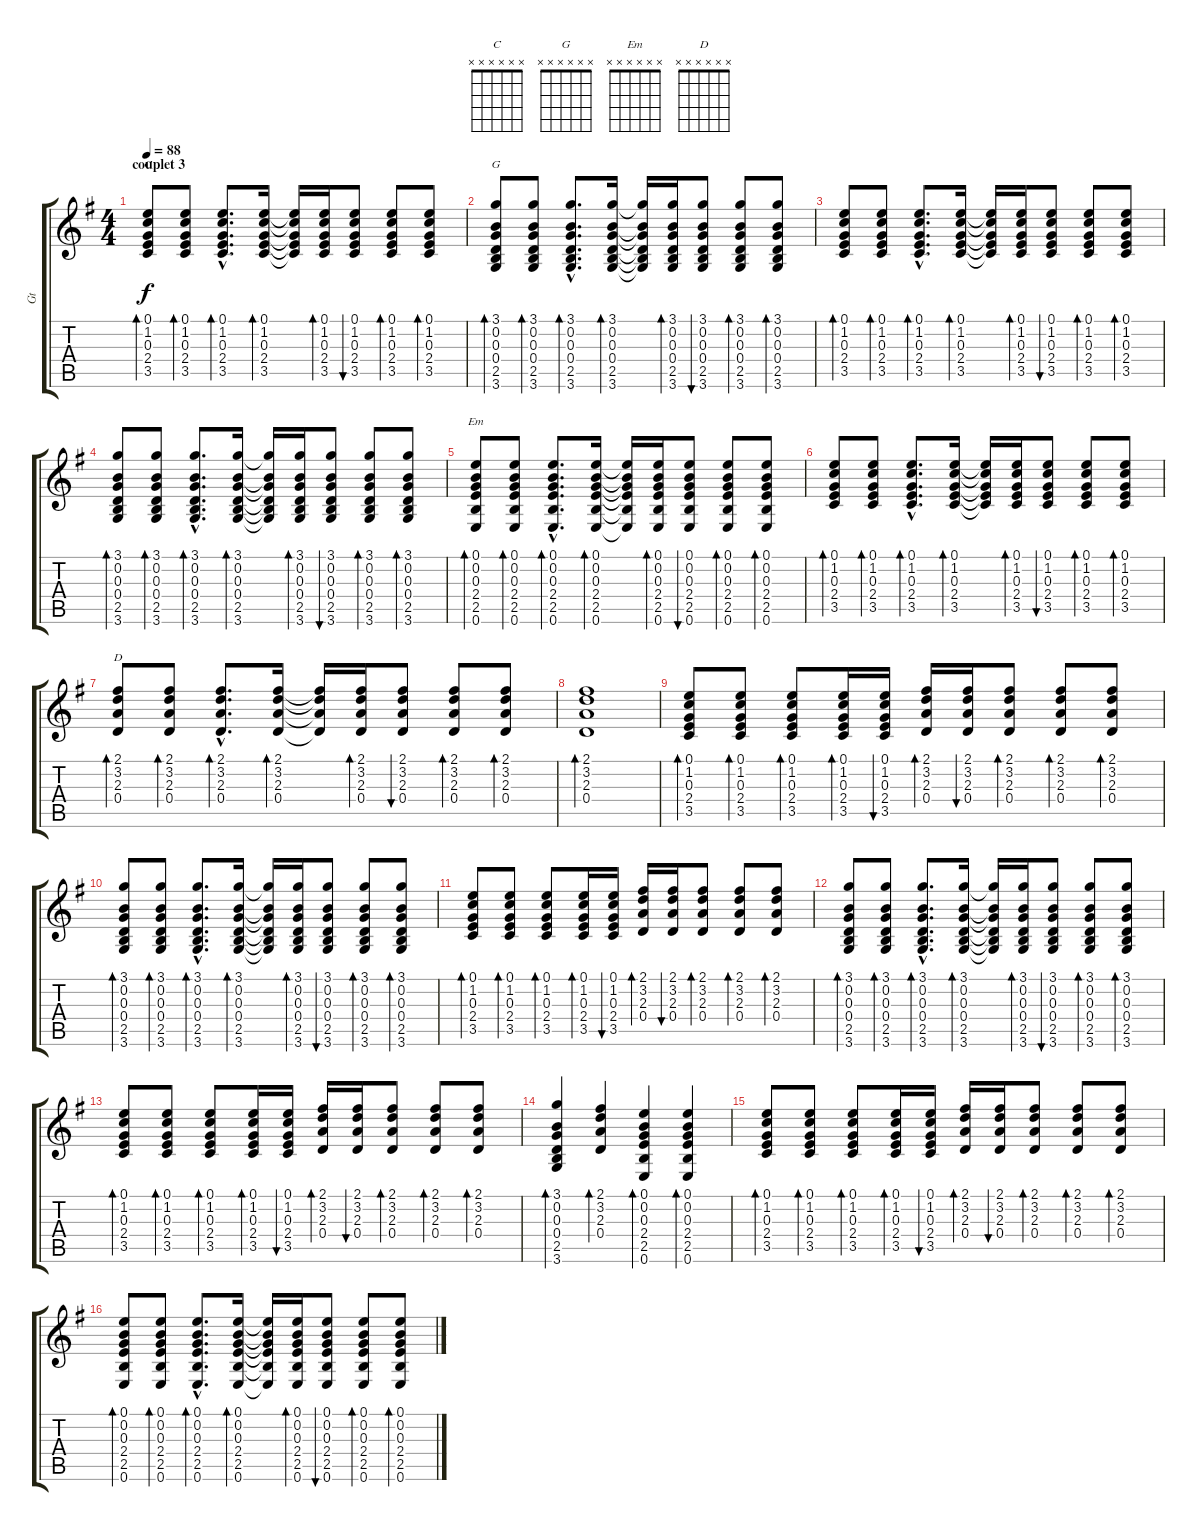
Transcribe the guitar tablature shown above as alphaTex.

\track ("Gt" "Gt") {instrument acousticguitarnylon}
\staff {score tabs}
\tuning (E4 B3 G3 D3 A2 E2) {hide}
\chord ("C" x x x x x x)
\chord ("G" x x x x x x)
\chord ("Em" x x x x x x)
\chord ("D" x x x x x x)
\ts (4 4)
\section ("" "couplet 3")
\tempo 88
\clef g2
\ks g
(0.1 1.2 0.3 2.4 3.5).8{bd 60 ch "C" dy f} (0.1 1.2 0.3 2.4 3.5).8{bd 60} (0.1{hac} 1.2{hac} 0.3{hac} 2.4{hac} 3.5{hac}).8{d bd 60} (0.1 1.2 0.3 2.4 3.5).16{bd 60} (0.1{t} 1.2{t} 0.3{t} 2.4{t} 3.5{t}).16 (0.1 1.2 0.3 2.4 3.5).16{bd 30} (0.1 1.2 0.3 2.4 3.5).8{bu 30} (0.1 1.2 0.3 2.4 3.5).8{bd 60} (0.1 1.2 0.3 2.4 3.5).8{bd 60} |
(3.1 0.2 0.3 0.4 2.5 3.6).8{bd 60 ch "G"} (3.1 0.2 0.3 0.4 2.5 3.6).8{bd 60} (3.1{hac} 0.2{hac} 0.3{hac} 0.4{hac} 2.5{hac} 3.6{hac}).8{d bd 60} (3.1 0.2 0.3 0.4 2.5 3.6).16{bd 60} (3.1{t} 0.2{t} 0.3{t} 0.4{t} 2.5{t} 3.6{t}).16 (3.1 0.2 0.3 0.4 2.5 3.6).16{bd 30} (3.1 0.2 0.3 0.4 2.5 3.6).8{bu 30} (3.1 0.2 0.3 0.4 2.5 3.6).8{bd 60} (3.1 0.2 0.3 0.4 2.5 3.6).8{bd 60} |
(0.1 1.2 0.3 2.4 3.5).8{bd 60} (0.1 1.2 0.3 2.4 3.5).8{bd 60} (0.1{hac} 1.2{hac} 0.3{hac} 2.4{hac} 3.5{hac}).8{d bd 60} (0.1 1.2 0.3 2.4 3.5).16{bd 60} (0.1{t} 1.2{t} 0.3{t} 2.4{t} 3.5{t}).16 (0.1 1.2 0.3 2.4 3.5).16{bd 30} (0.1 1.2 0.3 2.4 3.5).8{bu 30} (0.1 1.2 0.3 2.4 3.5).8{bd 60} (0.1 1.2 0.3 2.4 3.5).8{bd 60} |
(3.1 0.2 0.3 0.4 2.5 3.6).8{bd 60} (3.1 0.2 0.3 0.4 2.5 3.6).8{bd 60} (3.1{hac} 0.2{hac} 0.3{hac} 0.4{hac} 2.5{hac} 3.6{hac}).8{d bd 60} (3.1 0.2 0.3 0.4 2.5 3.6).16{bd 60} (3.1{t} 0.2{t} 0.3{t} 0.4{t} 2.5{t} 3.6{t}).16 (3.1 0.2 0.3 0.4 2.5 3.6).16{bd 30} (3.1 0.2 0.3 0.4 2.5 3.6).8{bu 30} (3.1 0.2 0.3 0.4 2.5 3.6).8{bd 60} (3.1 0.2 0.3 0.4 2.5 3.6).8{bd 60} |
(0.1 0.2 0.3 2.4 2.5 0.6).8{bd 60 ch "Em"} (0.1 0.2 0.3 2.4 2.5 0.6).8{bd 60} (0.1{hac} 0.2{hac} 0.3{hac} 2.4{hac} 2.5{hac} 0.6{hac}).8{d bd 60} (0.1 0.2 0.3 2.4 2.5 0.6).16{bd 60} (0.1{t} 0.2{t} 0.3{t} 2.4{t} 2.5{t} 0.6{t}).16 (0.1 0.2 0.3 2.4 2.5 0.6).16{bd 30} (0.1 0.2 0.3 2.4 2.5 0.6).8{bu 30} (0.1 0.2 0.3 2.4 2.5 0.6).8{bd 60} (0.1 0.2 0.3 2.4 2.5 0.6).8{bd 60} |
(0.1 1.2 0.3 2.4 3.5).8{bd 60} (0.1 1.2 0.3 2.4 3.5).8{bd 60} (0.1{hac} 1.2{hac} 0.3{hac} 2.4{hac} 3.5{hac}).8{d bd 60} (0.1 1.2 0.3 2.4 3.5).16{bd 60} (0.1{t} 1.2{t} 0.3{t} 2.4{t} 3.5{t}).16 (0.1 1.2 0.3 2.4 3.5).16{bd 30} (0.1 1.2 0.3 2.4 3.5).8{bu 30} (0.1 1.2 0.3 2.4 3.5).8{bd 60} (0.1 1.2 0.3 2.4 3.5).8{bd 60} |
(2.1 3.2 2.3 0.4).8{bd 60 ch "D"} (2.1 3.2 2.3 0.4).8{bd 60} (2.1{hac} 3.2{hac} 2.3{hac} 0.4{hac}).8{d bd 60} (2.1 3.2 2.3 0.4).16{bd 60} (2.1{t} 3.2{t} 2.3{t} 0.4{t}).16 (2.1 3.2 2.3 0.4).16{bd 30} (2.1 3.2 2.3 0.4).8{bu 30} (2.1 3.2 2.3 0.4).8{bd 60} (2.1 3.2 2.3 0.4).8{bd 60} |
(2.1 3.2 2.3 0.4).1{bd 60} |
(0.1 1.2 0.3 2.4 3.5).8{bd 60} (0.1 1.2 0.3 2.4 3.5).8{bd 60} (0.1 1.2 0.3 2.4 3.5).8{bd 60} (0.1 1.2 0.3 2.4 3.5).16{bd 60} (0.1 1.2 0.3 2.4 3.5).16{bu 60} (2.1 3.2 2.3 0.4).16{bd 30} (2.1 3.2 2.3 0.4).16{bu 30} (2.1 3.2 2.3 0.4).8{bd 60} (2.1 3.2 2.3 0.4).8{bd 60} (2.1 3.2 2.3 0.4).8{bd 60} |
(3.1 0.2 0.3 0.4 2.5 3.6).8{bd 60} (3.1 0.2 0.3 0.4 2.5 3.6).8{bd 60} (3.1{hac} 0.2{hac} 0.3{hac} 0.4{hac} 2.5{hac} 3.6{hac}).8{d bd 60} (3.1 0.2 0.3 0.4 2.5 3.6).16{bd 60} (3.1{t} 0.2{t} 0.3{t} 0.4{t} 2.5{t} 3.6{t}).16 (3.1 0.2 0.3 0.4 2.5 3.6).16{bd 30} (3.1 0.2 0.3 0.4 2.5 3.6).8{bu 30} (3.1 0.2 0.3 0.4 2.5 3.6).8{bd 60} (3.1 0.2 0.3 0.4 2.5 3.6).8{bd 60} |
(0.1 1.2 0.3 2.4 3.5).8{bd 60} (0.1 1.2 0.3 2.4 3.5).8{bd 60} (0.1 1.2 0.3 2.4 3.5).8{bd 60} (0.1 1.2 0.3 2.4 3.5).16{bd 60} (0.1 1.2 0.3 2.4 3.5).16{bu 60} (2.1 3.2 2.3 0.4).16{bd 30} (2.1 3.2 2.3 0.4).16{bu 30} (2.1 3.2 2.3 0.4).8{bd 60} (2.1 3.2 2.3 0.4).8{bd 60} (2.1 3.2 2.3 0.4).8{bd 60} |
(3.1 0.2 0.3 0.4 2.5 3.6).8{bd 60} (3.1 0.2 0.3 0.4 2.5 3.6).8{bd 60} (3.1{hac} 0.2{hac} 0.3{hac} 0.4{hac} 2.5{hac} 3.6{hac}).8{d bd 60} (3.1 0.2 0.3 0.4 2.5 3.6).16{bd 60} (3.1{t} 0.2{t} 0.3{t} 0.4{t} 2.5{t} 3.6{t}).16 (3.1 0.2 0.3 0.4 2.5 3.6).16{bd 30} (3.1 0.2 0.3 0.4 2.5 3.6).8{bu 30} (3.1 0.2 0.3 0.4 2.5 3.6).8{bd 60} (3.1 0.2 0.3 0.4 2.5 3.6).8{bd 60} |
(0.1 1.2 0.3 2.4 3.5).8{bd 60} (0.1 1.2 0.3 2.4 3.5).8{bd 60} (0.1 1.2 0.3 2.4 3.5).8{bd 60} (0.1 1.2 0.3 2.4 3.5).16{bd 60} (0.1 1.2 0.3 2.4 3.5).16{bu 60} (2.1 3.2 2.3 0.4).16{bd 30} (2.1 3.2 2.3 0.4).16{bu 30} (2.1 3.2 2.3 0.4).8{bd 60} (2.1 3.2 2.3 0.4).8{bd 60} (2.1 3.2 2.3 0.4).8{bd 60} |
(3.1 0.2 0.3 0.4 2.5 3.6).4{bd 60} (2.1 3.2 2.3 0.4).4{bd 60} (0.1 0.2 0.3 2.4 2.5 0.6).4{bd 60} (0.1 0.2 0.3 2.4 2.5 0.6).4{bd 60} |
(0.1 1.2 0.3 2.4 3.5).8{bd 60} (0.1 1.2 0.3 2.4 3.5).8{bd 60} (0.1 1.2 0.3 2.4 3.5).8{bd 60} (0.1 1.2 0.3 2.4 3.5).16{bd 60} (0.1 1.2 0.3 2.4 3.5).16{bu 60} (2.1 3.2 2.3 0.4).16{bd 30} (2.1 3.2 2.3 0.4).16{bu 30} (2.1 3.2 2.3 0.4).8{bd 60} (2.1 3.2 2.3 0.4).8{bd 60} (2.1 3.2 2.3 0.4).8{bd 60} |
(0.1 0.2 0.3 2.4 2.5 0.6).8{bd 60} (0.1 0.2 0.3 2.4 2.5 0.6).8{bd 60} (0.1{hac} 0.2{hac} 0.3{hac} 2.4{hac} 2.5{hac} 0.6{hac}).8{d bd 60} (0.1 0.2 0.3 2.4 2.5 0.6).16{bd 60} (0.1{t} 0.2{t} 0.3{t} 2.4{t} 2.5{t} 0.6{t}).16 (0.1 0.2 0.3 2.4 2.5 0.6).16{bd 30} (0.1 0.2 0.3 2.4 2.5 0.6).8{bu 30} (0.1 0.2 0.3 2.4 2.5 0.6).8{bd 60} (0.1 0.2 0.3 2.4 2.5 0.6).8{bd 60}
